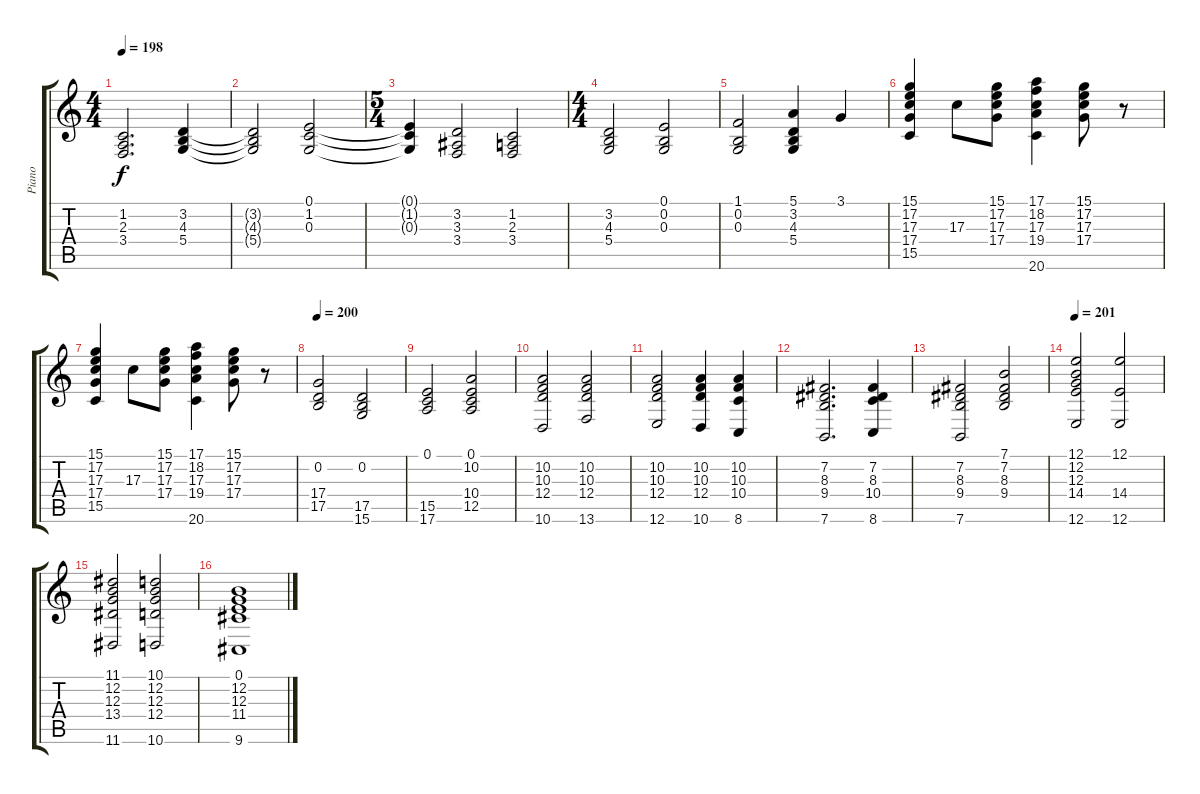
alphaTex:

\track ("Piano" "Piano") {instrument acousticgrandpiano}
\staff {score tabs}
\tuning (E4 B3 G3 D3 A2 E2) {hide}
\ts (4 4)
\tempo 198
\clef g2
\ks c
(1.2 2.3 3.4).2{d dy f} (3.2 4.3 5.4).4 |
(3.2{t} 4.3{t} 5.4{t}).2 (0.1 1.2 0.3).2 |
\ts (5 4)
(0.1{t} 1.2{t} 0.3{t}).4 (3.2 3.3 3.4).2 (1.2 2.3 3.4).2 |
\ts (4 4)
(3.2 4.3 5.4).2 (0.1 0.2 0.3).2 |
(1.1 0.2 0.3).2 (5.1 3.2 4.3 5.4).4 3.1.4 |
(15.1 17.2 17.3 17.4 15.5).4 17.3.8 (15.1 17.2 17.3 17.4).8 (17.1 18.2 17.3 19.4 20.6).4 (15.1 17.2 17.3 17.4).8 r.8 |
(15.1 17.2 17.3 17.4 15.5).4 17.3.8 (15.1 17.2 17.3 17.4).8 (17.1 18.2 17.3 19.4 20.6).4 (15.1 17.2 17.3 17.4).8 r.8 |
\tempo 200
(0.2 17.4 17.5).2 (0.2 17.5 15.6).2 |
(0.1 15.5 17.6).2 (0.1 10.2 10.4 12.5).2 |
(10.2 10.3 12.4 10.6).2 (10.2 10.3 12.4 13.6).2 |
(10.2 10.3 12.4 12.6).2 (10.2 10.3 12.4 10.6).4 (10.2 10.3 10.4 8.6).4 |
(7.2 8.3 9.4 7.6).2{d} (7.2 8.3 10.4 8.6).4 |
(7.2 8.3 9.4 7.6).2 (7.1 7.2 8.3 9.4).2 |
\tempo 201
(12.1 12.2 12.3 14.4 12.6).2 (12.1 14.4 12.6).2 |
(11.1 12.2 12.3 13.4 11.6).2 (10.1 12.2 12.3 12.4 10.6).2 |
(0.1 12.2 12.3 11.4 9.6).1
